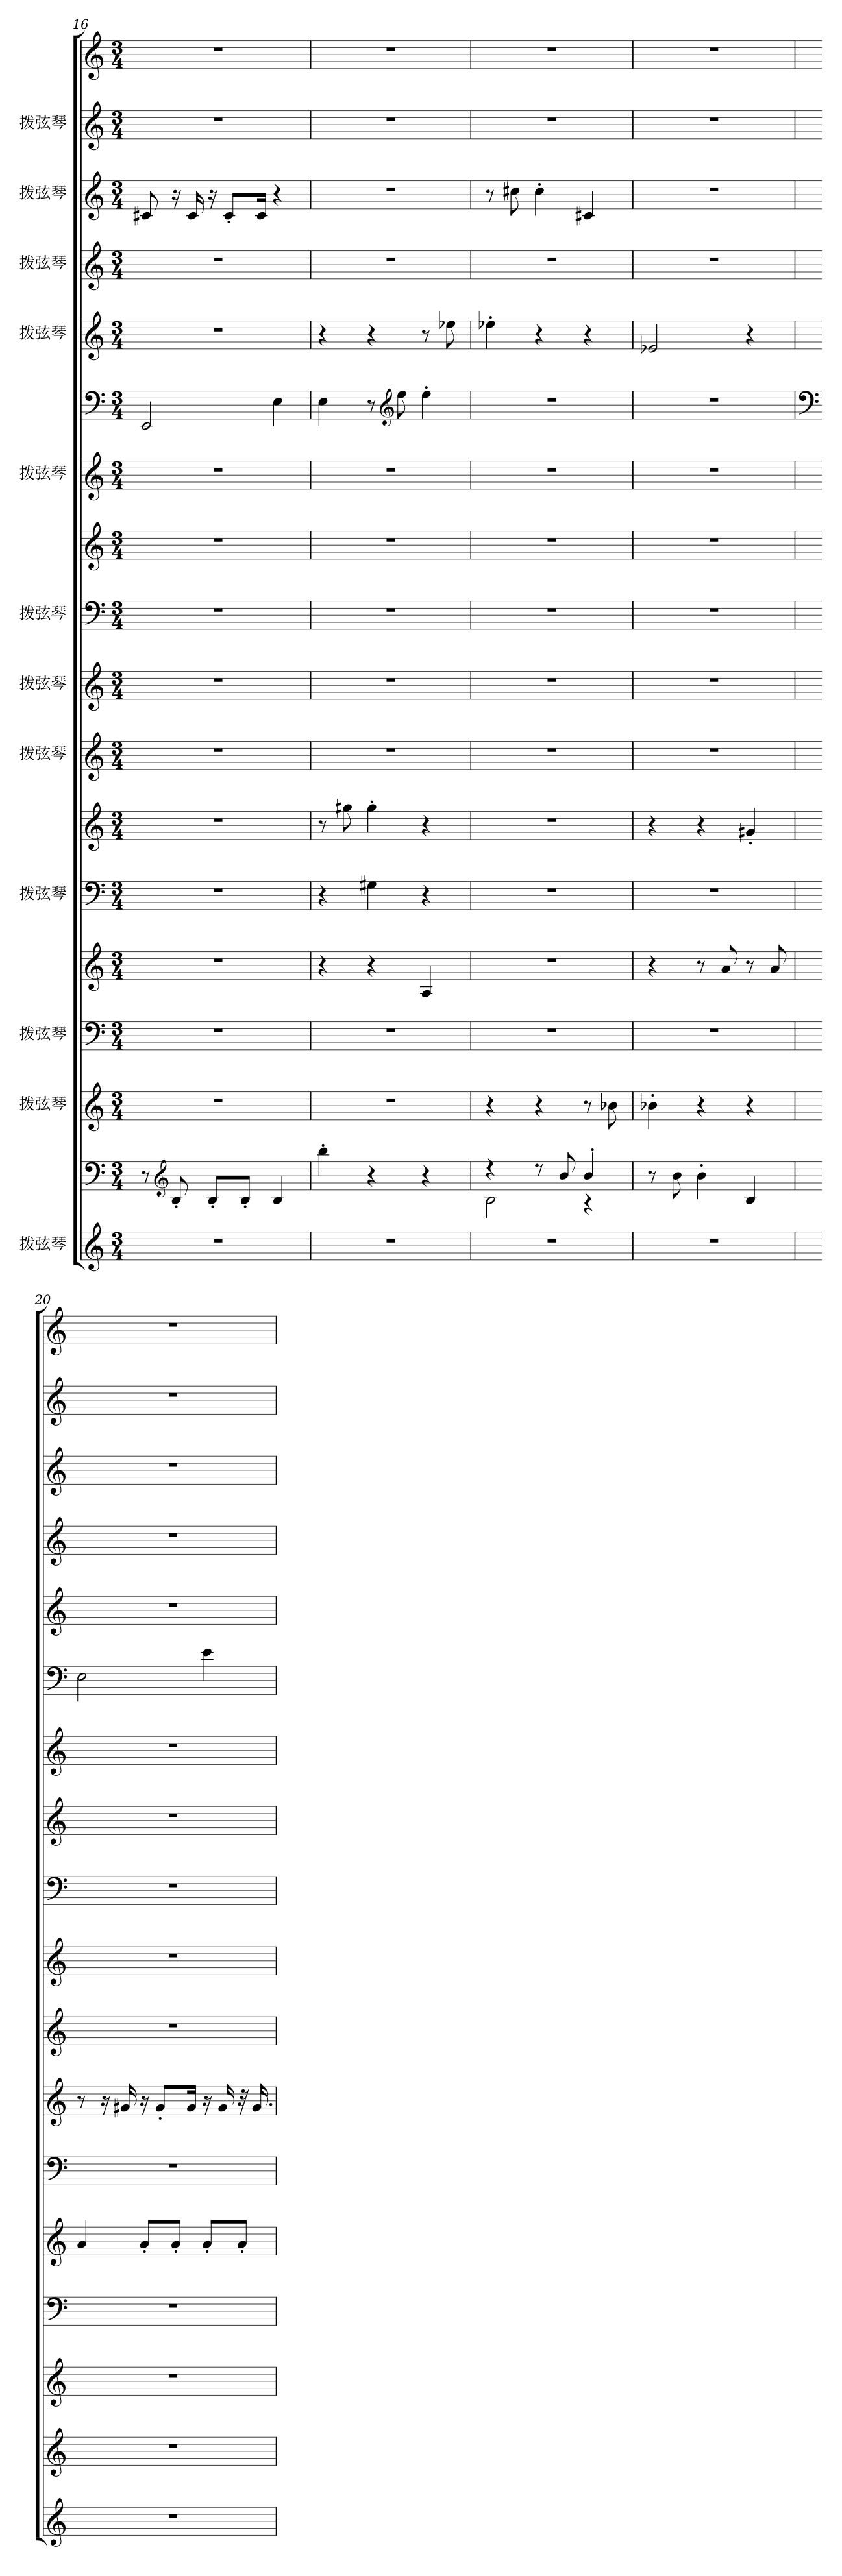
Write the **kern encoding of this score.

**kern	**kern	**kern	**kern	**kern	**kern	**kern	**kern	**kern	**kern	**kern	**kern	**kern	**kern	**kern	**kern	**kern	**kern
*part12	*part12	*part11	*part10	*part10	*part9	*part9	*part8	*part7	*part6	*part6	*part5	*part5	*part4	*part3	*part2	*part1	*part1
*staff18	*staff17	*staff16	*staff15	*staff14	*staff13	*staff12	*staff11	*staff10	*staff9	*staff8	*staff7	*staff6	*staff5	*staff4	*staff3	*staff2	*staff1
*I"拨弦琴	*	*I"拨弦琴	*I"拨弦琴	*	*I"拨弦琴	*	*I"拨弦琴	*I"拨弦琴	*I"拨弦琴	*	*I"拨弦琴	*	*I"拨弦琴	*I"拨弦琴	*I"拨弦琴	*I"拨弦琴	*
!!LO:PB:g=z
*clefG2	*clefF4	*clefG2	*clefF4	*clefG2	*clefF4	*clefG2	*clefG2	*clefG2	*clefF4	*clefG2	*clefG2	*clefF4	*clefG2	*clefG2	*clefG2	*clefG2	*clefG2
*k[]	*k[]	*k[]	*k[]	*k[]	*k[]	*k[]	*k[]	*k[]	*k[]	*k[]	*k[]	*k[]	*k[]	*k[]	*k[]	*k[]	*k[]
*M3/4	*M3/4	*M3/4	*M3/4	*M3/4	*M3/4	*M3/4	*M3/4	*M3/4	*M3/4	*M3/4	*M3/4	*M3/4	*M3/4	*M3/4	*M3/4	*M3/4	*M3/4
=16	=16	=16	=16	=16	=16	=16	=16	=16	=16	=16	=16	=16	=16	=16	=16	=16	=16
2.r	8r	2.r	2.r	2.r	2.r	2.r	2.r	2.r	2.r	2.r	2.r	2EE/	2.r	2.r	8c#X/	2.r	2.r
*	*clefG2	*	*	*	*	*	*	*	*	*	*	*	*	*	*	*	*
.	8B'/	.	.	.	.	.	.	.	.	.	.	.	.	.	16r	.	.
.	.	.	.	.	.	.	.	.	.	.	.	.	.	.	16c#/	.	.
.	8B'/L	.	.	.	.	.	.	.	.	.	.	.	.	.	16r	.	.
.	.	.	.	.	.	.	.	.	.	.	.	.	.	.	8c#'/L	.	.
.	8B'/J	.	.	.	.	.	.	.	.	.	.	.	.	.	.	.	.
.	.	.	.	.	.	.	.	.	.	.	.	.	.	.	16c#/Jk	.	.
.	4B/	.	.	.	.	.	.	.	.	.	.	4E\	.	.	4r	.	.
=17	=17	=17	=17	=17	=17	=17	=17	=17	=17	=17	=17	=17	=17	=17	=17	=17	=17
2.r	4bb'\	2.r	2.r	4r	4r	8r	2.r	2.r	2.r	2.r	2.r	4E\	4r	2.r	2.r	2.r	2.r
.	.	.	.	.	.	8gg#X\	.	.	.	.	.	.	.	.	.	.	.
.	4r	.	.	4r	4G#X\	4gg#'\	.	.	.	.	.	8r	4r	.	.	.	.
*	*	*	*	*	*	*	*	*	*	*	*	*clefG2	*	*	*	*	*
.	.	.	.	.	.	.	.	.	.	.	.	8ee\	.	.	.	.	.
.	4r	.	.	4A/	4r	4r	.	.	.	.	.	4ee'\	8r	.	.	.	.
.	.	.	.	.	.	.	.	.	.	.	.	.	8ee-X\	.	.	.	.
=18	=18	=18	=18	=18	=18	=18	=18	=18	=18	=18	=18	=18	=18	=18	=18	=18	=18
*	*^	*	*	*	*	*	*	*	*	*	*	*	*	*	*	*	*
2.r	4r	2B\	4r	2.r	2.r	2.r	2.r	2.r	2.r	2.r	2.r	2.r	2.r	4ee-X'\	2.r	8r	2.r	2.r
.	.	.	.	.	.	.	.	.	.	.	.	.	.	.	.	8cc#X\	.	.
.	8r	.	4r	.	.	.	.	.	.	.	.	.	.	4r	.	4cc#'\	.	.
.	8b/	.	.	.	.	.	.	.	.	.	.	.	.	.	.	.	.	.
.	4b'/	4r	8r	.	.	.	.	.	.	.	.	.	.	4r	.	4c#X/	.	.
.	.	.	8b-X\	.	.	.	.	.	.	.	.	.	.	.	.	.	.	.
*	*v	*v	*	*	*	*	*	*	*	*	*	*	*	*	*	*	*	*
=19	=19	=19	=19	=19	=19	=19	=19	=19	=19	=19	=19	=19	=19	=19	=19	=19	=19
2.r	8r	4b-X'\	2.r	4r	2.r	4r	2.r	2.r	2.r	2.r	2.r	2.r	2e-X/	2.r	2.r	2.r	2.r
.	8b\	.	.	.	.	.	.	.	.	.	.	.	.	.	.	.	.
.	4b'\	4r	.	8r	.	4r	.	.	.	.	.	.	.	.	.	.	.
.	.	.	.	8a/	.	.	.	.	.	.	.	.	.	.	.	.	.
.	4B/	4r	.	8r	.	4g#X'/	.	.	.	.	.	.	4r	.	.	.	.
.	.	.	.	8a/	.	.	.	.	.	.	.	.	.	.	.	.	.
!!LO:PB:g=z
=20	=20	=20	=20	=20	=20	=20	=20	=20	=20	=20	=20	=20	=20	=20	=20	=20	=20
*	*	*	*	*	*	*	*	*	*	*	*	*clefF4	*	*	*	*	*
2.r	2.r	2.r	2.r	4a/	2.r	8r	2.r	2.r	2.r	2.r	2.r	2E\	2.r	2.r	2.r	2.r	2.r
.	.	.	.	.	.	16r	.	.	.	.	.	.	.	.	.	.	.
.	.	.	.	.	.	16g#X/	.	.	.	.	.	.	.	.	.	.	.
.	.	.	.	8a'/L	.	16r	.	.	.	.	.	.	.	.	.	.	.
.	.	.	.	.	.	8g#'/L	.	.	.	.	.	.	.	.	.	.	.
.	.	.	.	8a'/J	.	.	.	.	.	.	.	.	.	.	.	.	.
.	.	.	.	.	.	16g#/Jk	.	.	.	.	.	.	.	.	.	.	.
.	.	.	.	8a'/L	.	16r	.	.	.	.	.	4e\	.	.	.	.	.
.	.	.	.	.	.	16g#/	.	.	.	.	.	.	.	.	.	.	.
.	.	.	.	8a'/J	.	32r	.	.	.	.	.	.	.	.	.	.	.
.	.	.	.	.	.	16.g#/	.	.	.	.	.	.	.	.	.	.	.
=	=	=	=	=	=	=	=	=	=	=	=	=	=	=	=	=	=
*-	*-	*-	*-	*-	*-	*-	*-	*-	*-	*-	*-	*-	*-	*-	*-	*-	*-
